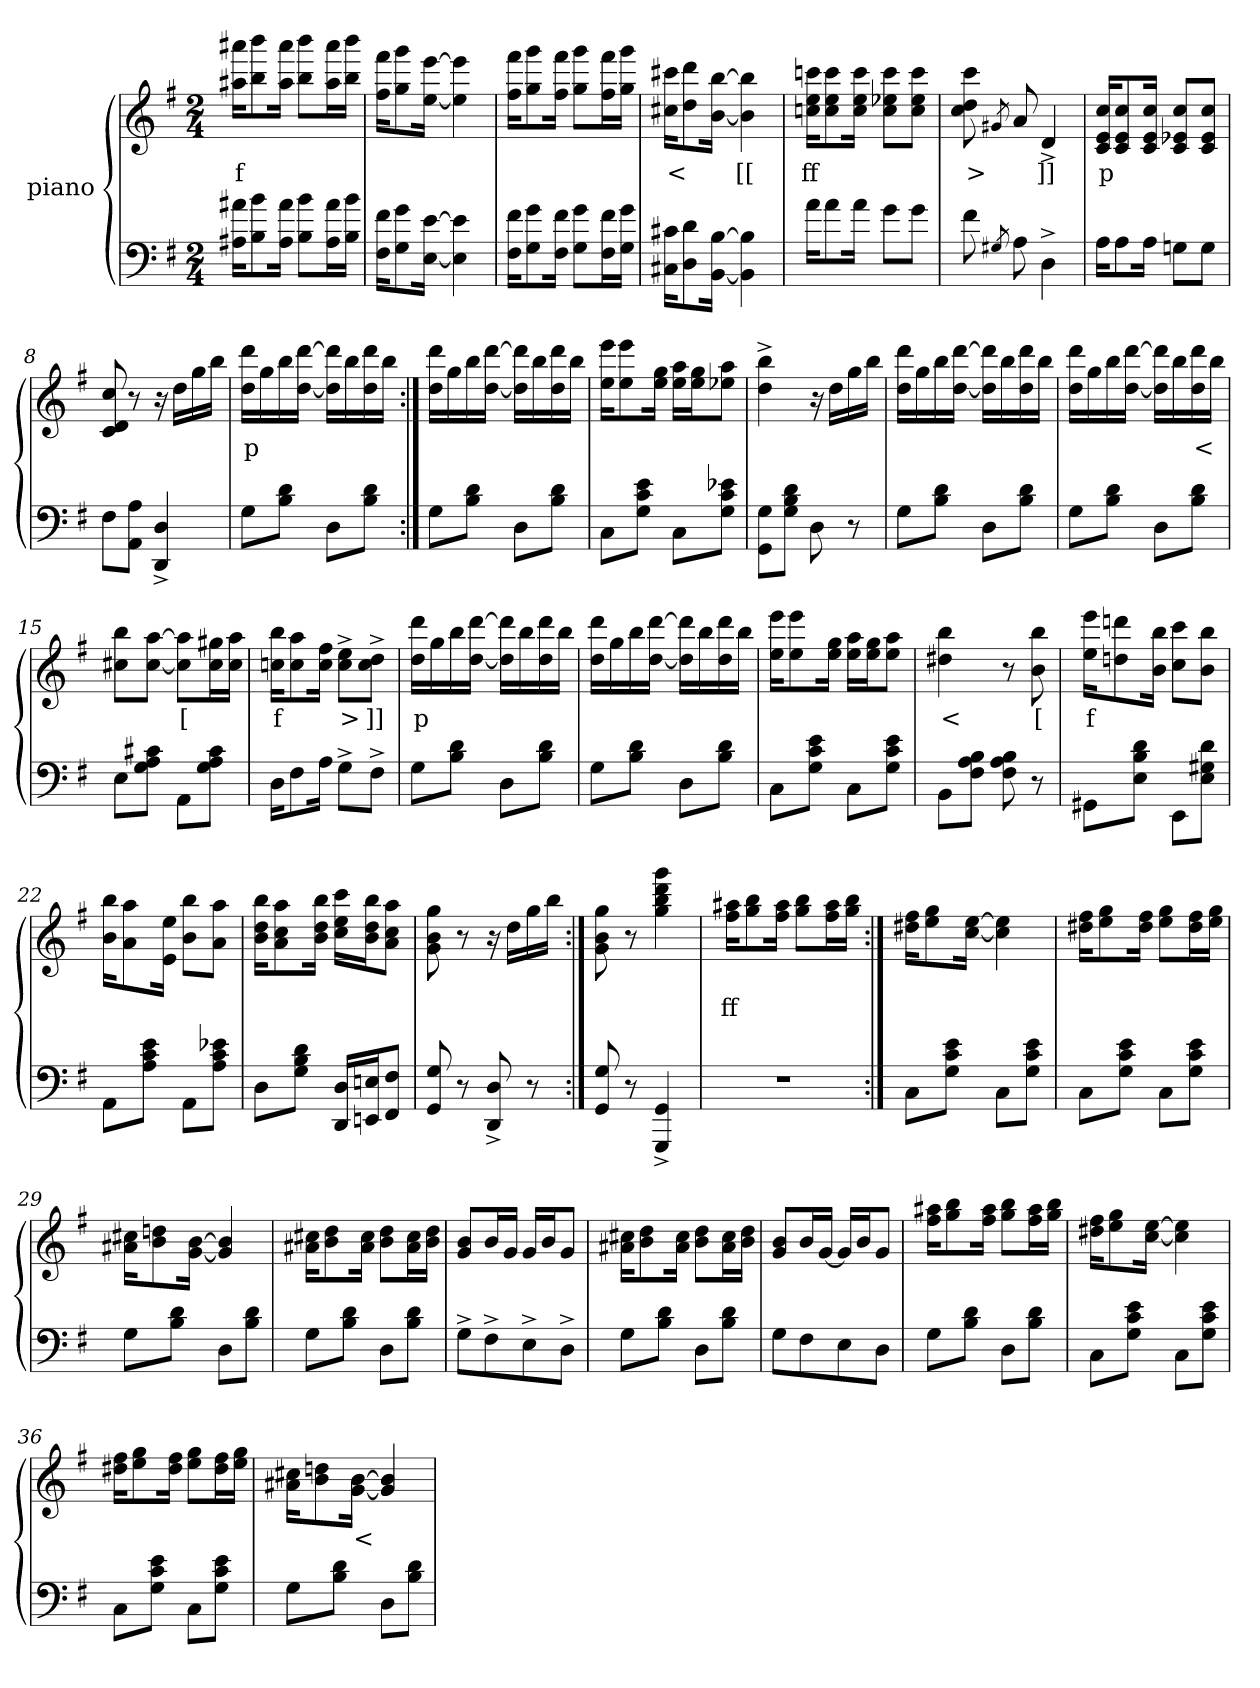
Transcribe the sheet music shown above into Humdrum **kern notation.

**kern	**kern	**text
*part2	*part1	*part1
*staff2	*staff1	*staff1
*	*I"piano	*
*clefF4	*clefG2	*
*k[f#]	*k[f#]	*
*M2/4	*M2/4	*
=1	=1	=1
16a#X 16A#XKL	16aaa#X 16aa#XKL	f
8b 8B	8bbb 8bb	.
16a# 16A#Jk	16aaa# 16aa#Jk	.
8b 8BL	8bbb 8bbL	.
16a# 16A#L	16aaa# 16aa#L	.
16b 16BJJ	16bbb 16bbJJ	.
=2	=2	=2
16f# 16F#KL	16fff# 16ff#KL	.
8g 8G	8ggg 8gg	.
[16e [16EJk	[16eee [16eeJk	.
4e] 4E]	4eee] 4ee]	.
=3	=3	=3
16f# 16F#KL	16fff# 16ff#KL	.
8g 8G	8ggg 8gg	.
16f# 16F#Jk	16fff# 16ff#Jk	.
8g 8GL	8ggg 8ggL	.
16f# 16F#L	16fff# 16ff#L	.
16g 16GJJ	16ggg 16ggJJ	.
=4	=4	=4
16c#X 16C#XKL	16ccc#X 16cc#XKL	<
8d 8D	8ddd 8dd	.
[16B [16BBJk	[16bb [16bJk	.
4B] 4BB]	4bb] 4b]	[[
=5	=5	=5
16aKL	16cccn 16ee 16ccnKL	ff
8a	8ccc 8ee 8cc	.
16aJk	16ccc 16ee 16ccJk	.
8gL	8ccc 8ee-X 8ccL	.
8gJ	8ccc 8ee- 8ccJ	.
=6	=6	=6
8f#	8ccc 8dd 8cc	>
8qG#X	8qg#X	.
8A	8a	.
4D^>	4d^>	]]
=7	=7	=7
16AKL	16cc 16e 16cKL	p
8A	8cc 8e 8c	.
16AJk	16cc 16e 16cJk	.
8GnL	8cc 8e-X 8cL	.
8GJ	8cc 8e- 8cJ	.
=8	=8	=8
8F#L	8cc 8d 8c	.
8A 8AAJ	8r	.
4D^> 4DD^>	16r	.
.	16ddLL	.
.	16gg	.
.	16bbJJ	.
=9	=9	=9
8GL	16ddd 16ddLL	p
.	16gg	.
8d 8BJ	16bb	.
.	[16ddd [16ddJJ	.
8DL	16ddd] 16dd]LL	.
.	16bb	.
8d 8BJ	16ddd 16dd	.
.	16bbJJ	.
=10:|!	=10:|!	=10:|!
8GL	16ddd 16ddLL	.
.	16gg	.
8d 8BJ	16bb	.
.	[16ddd [16ddJJ	.
8DL	16ddd] 16dd]LL	.
.	16bb	.
8d 8BJ	16ddd 16dd	.
.	16bbJJ	.
=11	=11	=11
8CL	16eee 16eeKL	.
.	8eee 8ee	.
8e 8c 8GJ	.	.
.	16gg 16eeJk	.
8CL	16aa 16eeLL	.
.	16gg 16eeJ	.
8e-X 8c 8GJ	8aa 8ee-XJ	.
=12	=12	=12
8G 8GGL	4bb^> 4dd^>	.
8d 8B 8GJ	.	.
8D	16r	.
.	16ddLL	.
8r	16gg	.
.	16bbJJ	.
=13	=13	=13
8GL	16ddd 16ddLL	.
.	16gg	.
8d 8BJ	16bb	.
.	[16ddd [16ddJJ	.
8DL	16ddd] 16dd]LL	.
.	16bb	.
8d 8BJ	16ddd 16dd	.
.	16bbJJ	.
=14	=14	=14
8GL	16ddd 16ddLL	.
.	16gg	.
8d 8BJ	16bb	.
.	[16ddd [16ddJJ	.
8DL	16ddd] 16dd]LL	.
.	16bb	.
8d 8BJ	16ddd 16dd	<
.	16bbJJ	.
=15	=15	=15
8EL	8bb 8cc#XL	.
8c#X 8A 8GJ	[8aa [8cc#J	.
8AAL	8aa] 8cc#]L	[
8c# 8A 8GJ	16gg#X 16cc#L	.
.	16aa 16cc#JJ	.
=16	=16	=16
16DKL	16bb 16ccnKL	f
8F#	8aa 8cc	.
16AJk	16ff# 16ccJk	.
8G^>L	8ee^> 8cc^>L	>
8F#^>J	8dd^> 8cc^>J	]]
=17	=17	=17
8GL	16ddd 16ddLL	p
.	16gg	.
8d 8BJ	16bb	.
.	[16ddd [16ddJJ	.
8DL	16ddd] 16dd]LL	.
.	16bb	.
8d 8BJ	16ddd 16dd	.
.	16bbJJ	.
=18	=18	=18
8GL	16ddd 16ddLL	.
.	16gg	.
8d 8BJ	16bb	.
.	[16ddd [16ddJJ	.
8DL	16ddd] 16dd]LL	.
.	16bb	.
8d 8BJ	16ddd 16dd	.
.	16bbJJ	.
=19	=19	=19
8CL	16eee 16eeKL	.
.	8eee 8ee	.
8e 8c 8GJ	.	.
.	16gg 16eeJk	.
8CL	16aa 16eeLL	.
.	16gg 16eeJ	.
8e 8c 8GJ	8aa 8eeJ	.
=20	=20	=20
8BBL	4bb 4dd#X	<
8B 8A 8F#J	.	.
8B 8A 8F#	8r	.
8r	8bb 8b	[
=21	=21	=21
8GG#XL	16eee 16eeKL	f
.	8dddn 8ddn	.
8d 8B 8EJ	.	.
.	16bb 16bJk	.
8EEL	8ccc 8ccL	.
8d 8G# 8EJ	8bb 8bJ	.
=22	=22	=22
8AAL	16bb 16bKL	.
.	8aa 8a	.
8e 8c 8AJ	.	.
.	16ee 16eJk	.
8AAL	8bb 8bL	.
8e-X 8c 8AJ	8aa 8aJ	.
=23	=23	=23
8DL	16bb 16dd 16bKL	.
.	8aa 8cc 8a	.
8d 8B 8GJ	.	.
.	16bb 16dd 16bJk	.
16D 16DDLL	16ccc 16ee 16ccLL	.
16En 16EEnJ	16bb 16dd 16bJ	.
8F# 8FF#J	8aa 8cc 8aJ	.
=24	=24	=24
8G 8GG	8gg 8b 8g	.
8r	8r	.
8D^> 8DD^>	16r	.
.	16ddLL	.
8r	16gg	.
.	16bbJJ	.
=25:|!	=25:|!	=25:|!
8G 8GG	8gg 8b 8g	.
8r	8r	.
4GG^> 4GGG^>	4ggg 4ddd 4bb 4gg	.
=26	=26	=26
2r	16aa#X 16ff#KL	ff
.	8bb 8gg	.
.	16aa# 16ff#Jk	.
.	8bb 8ggL	.
.	16aa# 16ff#L	.
.	16bb 16ggJJ	.
=27:|!	=27:|!	=27:|!
8CL	16ff# 16dd#XKL	.
.	8gg 8ee	.
8e 8c 8GJ	.	.
.	[16ee [16ccJk	.
8CL	4ee] 4cc]	.
8e 8c 8GJ	.	.
=28	=28	=28
8CL	16ff# 16dd#XKL	.
.	8gg 8ee	.
8e 8c 8GJ	.	.
.	16ff# 16dd#Jk	.
8CL	8gg 8eeL	.
8e 8c 8GJ	16ff# 16dd#L	.
.	16gg 16eeJJ	.
=29	=29	=29
8GL	16cc#X 16a#XKL	.
.	8ddn 8b	.
8d 8BJ	.	.
.	[16b [16gJk	.
8DL	4b] 4g]	.
8d 8BJ	.	.
=30	=30	=30
8GL	16cc#X 16a#XKL	.
.	8dd 8b	.
8d 8BJ	.	.
.	16cc# 16a#Jk	.
8DL	8dd 8bL	.
8d 8BJ	16cc# 16a#L	.
.	16dd 16bJJ	.
=31	=31	=31
8G^>L	8b 8gL	.
8F#^>	16bL	.
.	16gJJ	.
8E^>	16gLL	.
.	16bJ	.
8D^>J	8gJ	.
=32	=32	=32
8GL	16cc#X 16a#XKL	.
.	8dd 8b	.
8d 8BJ	.	.
.	16cc# 16a#Jk	.
8DL	8dd 8bL	.
8d 8BJ	16cc# 16a#L	.
.	16dd 16bJJ	.
=33	=33	=33
8GL	8b 8gL	.
8F#	16bL	.
.	[16gJJ	.
8E	16gLL]	.
.	16bJ	.
8DJ	8gJ	.
=34	=34	=34
8GL	16aa#X 16ff#KL	.
.	8bb 8gg	.
8d 8BJ	.	.
.	16aa# 16ff#Jk	.
8DL	8bb 8ggL	.
8d 8BJ	16aa# 16ff#L	.
.	16bb 16ggJJ	.
=35	=35	=35
8CL	16ff# 16dd#XKL	.
.	8gg 8ee	.
8e 8c 8GJ	.	.
.	[16ee [16ccJk	.
8CL	4ee] 4cc]	.
8e 8c 8GJ	.	.
=36	=36	=36
8CL	16ff# 16dd#XKL	.
.	8gg 8ee	.
8e 8c 8GJ	.	.
.	16ff# 16dd#Jk	.
8CL	8gg 8eeL	.
8e 8c 8GJ	16ff# 16dd#L	.
.	16gg 16eeJJ	.
=37	=37	=37
8GL	16cc#X 16a#XKL	.
.	8ddn 8b	.
8d 8BJ	.	.
.	[16b [16gJk	<
8DL	4b] 4g]	.
8d 8BJ	.	.
=	=	=
*-	*-	*-
